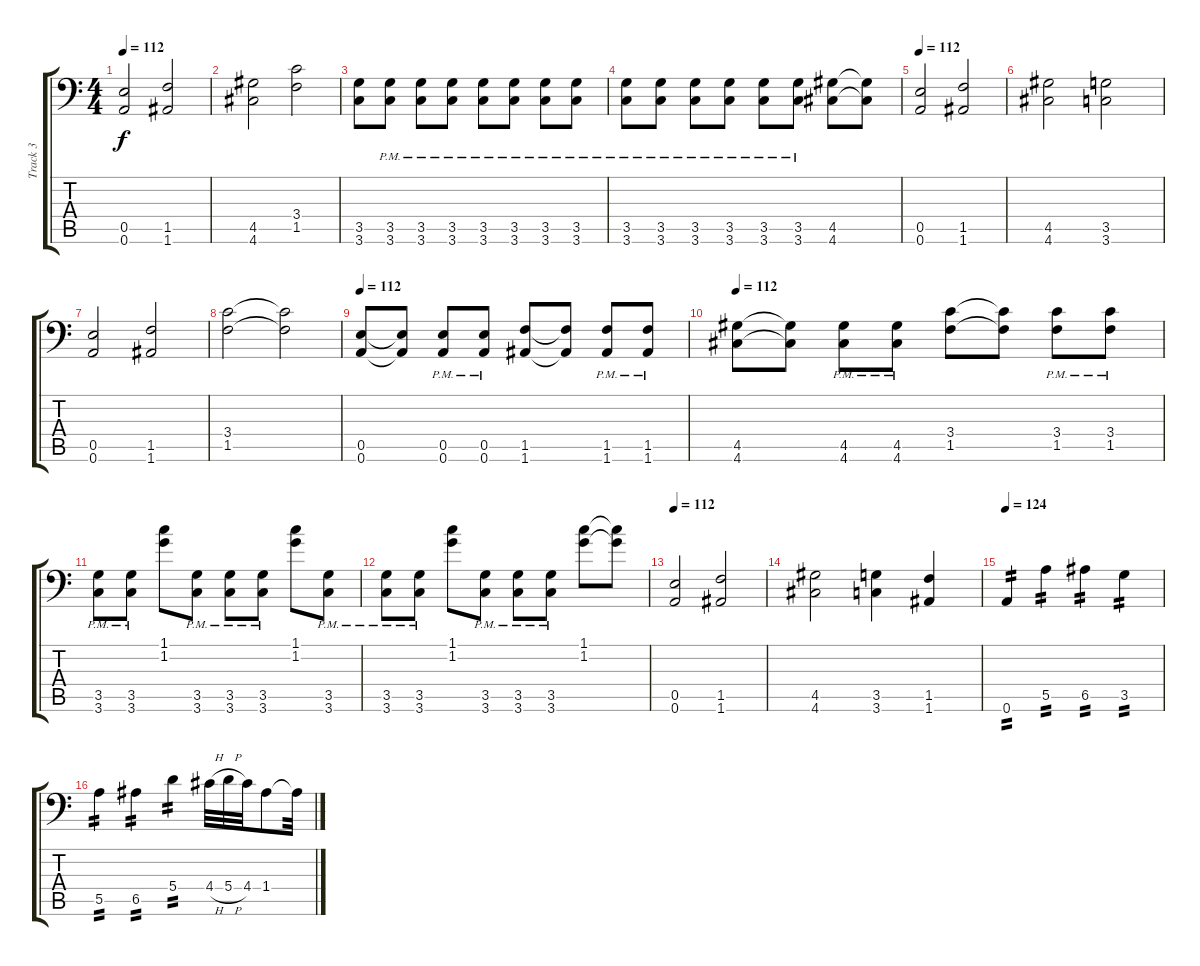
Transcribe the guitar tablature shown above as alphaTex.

\track ("Track 3" "Track 3") {instrument overdrivenguitar}
\staff {score tabs}
\tuning (B3 Gb3 D3 A2 E2 A1) {hide}
\ts (4 4)
\tempo 112
\clef f4
\ks c
(0.5 0.6).2{dy f} (1.5 1.6).2 |
(4.5 4.6).2 (3.4 1.5).2 |
(3.5 3.6).8 (3.5{pm} 3.6{pm}).8 (3.5{pm} 3.6{pm}).8 (3.5{pm} 3.6{pm}).8 (3.5{pm} 3.6{pm}).8 (3.5{pm} 3.6{pm}).8 (3.5{pm} 3.6{pm}).8 (3.5{pm} 3.6{pm}).8 |
(3.5{pm} 3.6{pm}).8 (3.5{pm} 3.6{pm}).8 (3.5{pm} 3.6{pm}).8 (3.5{pm} 3.6{pm}).8 (3.5{pm} 3.6{pm}).8 (3.5{pm} 3.6{pm}).8 (4.5 4.6).8 (4.5{t} 4.6{t}).8 |
\tempo 112
(0.5 0.6).2 (1.5 1.6).2 |
(4.5 4.6).2 (3.5 3.6).2 |
(0.5 0.6).2 (1.5 1.6).2 |
(3.4 1.5).2 (3.4{t} 1.5{t}).2 |
\tempo 112
(0.5 0.6).8 (0.5{t} 0.6{t}).8 (0.5{pm} 0.6{pm}).8 (0.5{pm} 0.6{pm}).8 (1.5 1.6).8 (1.5{t} 1.6{t}).8 (1.5{pm} 1.6{pm}).8 (1.5{pm} 1.6{pm}).8 |
\tempo 112
(4.5 4.6).8 (4.5{t} 4.6{t}).8 (4.5{pm} 4.6{pm}).8 (4.5{pm} 4.6{pm}).8 (3.4 1.5).8 (3.4{t} 1.5{t}).8 (3.4{pm} 1.5{pm}).8 (3.4{pm} 1.5{pm}).8 |
(3.5{pm} 3.6{pm}).8 (3.5{pm} 3.6{pm}).8 (1.1 1.2).8 (3.5{pm} 3.6{pm}).8 (3.5{pm} 3.6{pm}).8 (3.5{pm} 3.6{pm}).8 (1.1 1.2).8 (3.5{pm} 3.6{pm}).8 |
(3.5{pm} 3.6{pm}).8 (3.5{pm} 3.6{pm}).8 (1.1 1.2).8 (3.5{pm} 3.6{pm}).8 (3.5{pm} 3.6{pm}).8 (3.5{pm} 3.6{pm}).8 (1.1 1.2).8 (1.1{t} 1.2{t}).8 |
\tempo 112
(0.5 0.6).2 (1.5 1.6).2 |
(4.5 4.6).2 (3.5 3.6).4 (1.5 1.6).4 |
\tempo 124
0.6.4{tp 2} 5.5.4{tp 2} 6.5.4{tp 2} 3.5.4{tp 2} |
5.5.4{tp 2} 6.5.4{tp 2} 5.4.4{tp 2} 4.4{h}.32 5.4{h}.32 4.4.32 1.4.8 1.4{t}.32
